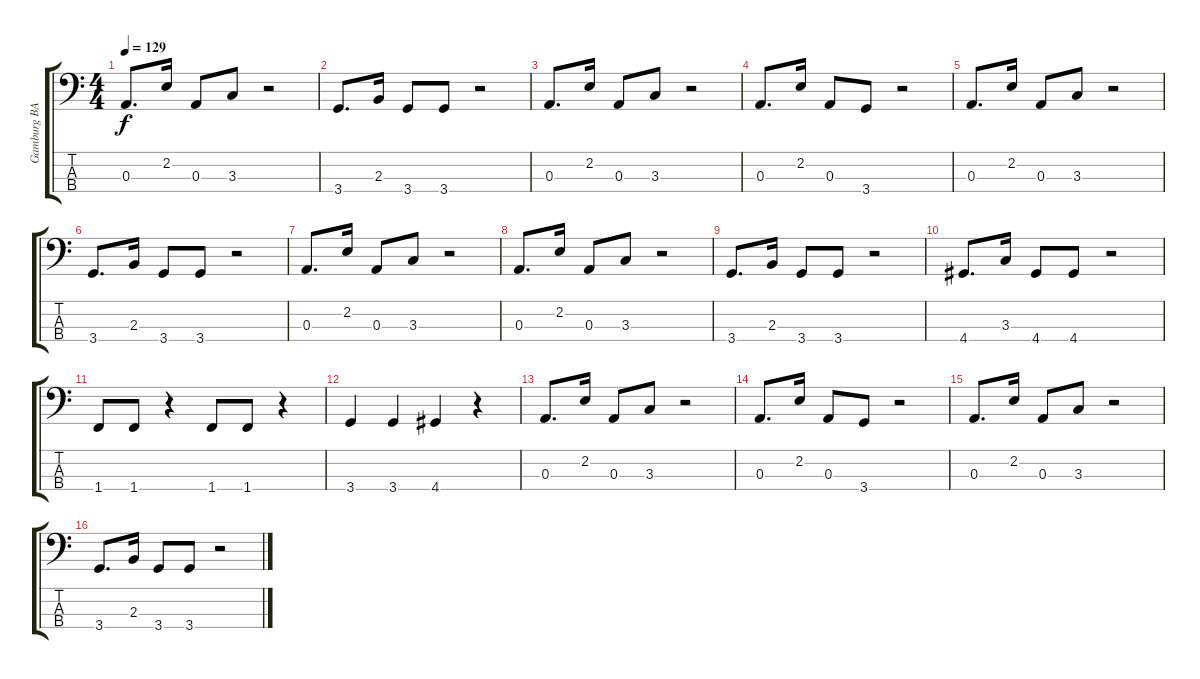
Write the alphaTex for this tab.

\track ("Gamburg BASS" "Gamburg BA") {instrument electricbassfinger}
\staff {score tabs}
\tuning (G2 D2 A1 E1) {hide}
\ts (4 4)
\tempo 129
\clef f4
\ks c
0.3.8{d dy f} 2.2.16 0.3.8 3.3.8 r.2 |
3.4.8{d} 2.3.16 3.4.8 3.4.8 r.2 |
0.3.8{d} 2.2.16 0.3.8 3.3.8 r.2 |
0.3.8{d} 2.2.16 0.3.8 3.4.8 r.2 |
0.3.8{d} 2.2.16 0.3.8 3.3.8 r.2 |
3.4.8{d} 2.3.16 3.4.8 3.4.8 r.2 |
0.3.8{d} 2.2.16 0.3.8 3.3.8 r.2 |
0.3.8{d} 2.2.16 0.3.8 3.3.8 r.2 |
3.4.8{d} 2.3.16 3.4.8 3.4.8 r.2 |
4.4.8{d} 3.3.16 4.4.8 4.4.8 r.2 |
1.4.8 1.4.8 r.4 1.4.8 1.4.8 r.4 |
3.4.4 3.4.4 4.4.4 r.4 |
0.3.8{d} 2.2.16 0.3.8 3.3.8 r.2 |
0.3.8{d} 2.2.16 0.3.8 3.4.8 r.2 |
0.3.8{d} 2.2.16 0.3.8 3.3.8 r.2 |
3.4.8{d} 2.3.16 3.4.8 3.4.8 r.2
